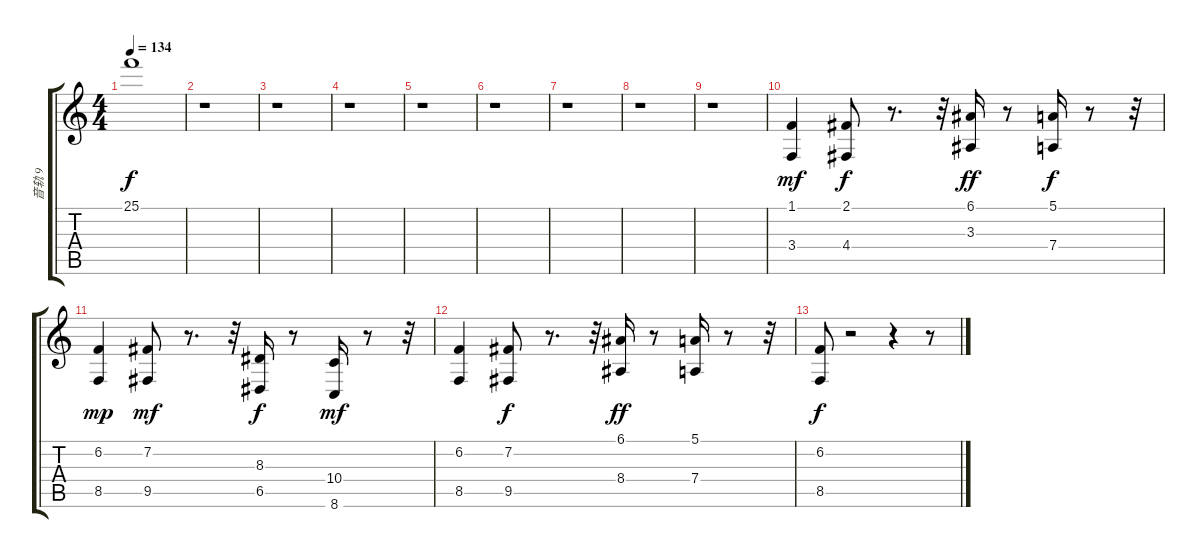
\track ("音轨 9" "音轨 9") {instrument lead2sawtooth}
\staff {score tabs}
\tuning (E4 B3 G3 D3 A2 E2) {hide}
\ts (4 4)
\tempo 134
\clef g2
\ks c
25.1{t}.1{dy f} |
r.1 |
r.1 |
r.1 |
r.1 |
r.1 |
r.1 |
r.1 |
r.1 |
(1.1 3.4).4{dy mf} (2.1 4.4).8{dy f} r.8{d} r.32 (6.1 3.3).16{dy ff} r.8 (5.1 7.4).16{dy f} r.8 r.32 |
(6.2 8.5).4{dy mp} (7.2 9.5).8{dy mf} r.8{d} r.32 (8.3 6.5).16{dy f} r.8 (10.4 8.6).16{dy mf} r.8 r.32 |
(6.2 8.5).4 (7.2 9.5).8{dy f} r.8{d} r.32 (6.1 8.4).16{dy ff} r.8 (5.1 7.4).16 r.8 r.32 |
(6.2 8.5).8{dy f} r.2 r.4 r.8
